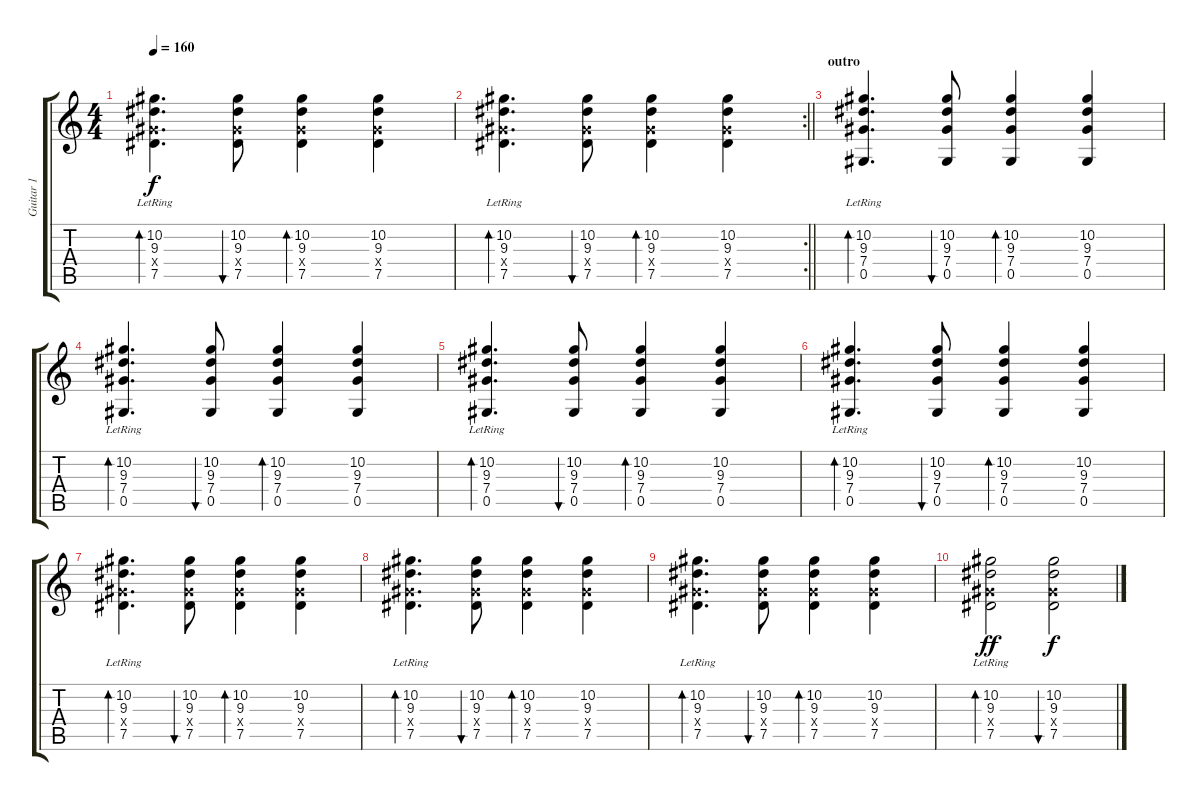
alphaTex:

\track ("Guitar 1" "Guitar 1") {instrument acousticguitarnylon}
\staff {score tabs}
\tuning (Eb4 Bb3 Gb3 Db3 Ab2 Eb2) {hide}
\ts (4 4)
\tempo 160
\clef g2
\ks c
(10.2 9.3{lr} 7.4{x} 7.5{lr}).4{d bd 120 dy f} (10.2 9.3 7.4{x} 7.5).8{bu 120} (10.2 9.3 7.4{x} 7.5).4{bd 120} (10.2 9.3 7.4{x} 7.5).4 |
\rc 2
\barLineRight lightlight
(10.2 9.3{lr} 7.4{x} 7.5{lr}).4{d bd 120} (10.2 9.3 7.4{x} 7.5).8{bu 120} (10.2 9.3 7.4{x} 7.5).4{bd 120} (10.2 9.3 7.4{x} 7.5).4 |
\section ("" "outro")
(10.2 9.3{lr} 7.4{lr} 0.5{lr}).4{d bd 120 volume 8} (10.2 9.3 7.4 0.5).8{bu 120} (10.2 9.3 7.4 0.5).4{bd 120} (10.2 9.3 7.4 0.5).4 |
(10.2 9.3{lr} 7.4{lr} 0.5{lr}).4{d bd 120} (10.2 9.3 7.4 0.5).8{bu 120} (10.2 9.3 7.4 0.5).4{bd 120} (10.2 9.3 7.4 0.5).4 |
(10.2 9.3{lr} 7.4{lr} 0.5{lr}).4{d bd 120} (10.2 9.3 7.4 0.5).8{bu 120} (10.2 9.3 7.4 0.5).4{bd 120} (10.2 9.3 7.4 0.5).4 |
(10.2 9.3{lr} 7.4{lr} 0.5{lr}).4{d bd 120} (10.2 9.3 7.4 0.5).8{bu 120} (10.2 9.3 7.4 0.5).4{bd 120} (10.2 9.3 7.4 0.5).4 |
(10.2 9.3{lr} 7.4{x} 7.5{lr}).4{d bd 120 volume 0} (10.2 9.3 7.4{x} 7.5).8{bu 120} (10.2 9.3 7.4{x} 7.5).4{bd 120} (10.2 9.3 7.4{x} 7.5).4 |
(10.2 9.3{lr} 7.4{x} 7.5{lr}).4{d bd 120} (10.2 9.3 7.4{x} 7.5).8{bu 120} (10.2 9.3 7.4{x} 7.5).4{bd 120} (10.2 9.3 7.4{x} 7.5).4 |
(10.2 9.3{lr} 7.4{x} 7.5{lr}).4{d bd 120} (10.2 9.3 7.4{x} 7.5).8{bu 120} (10.2 9.3 7.4{x} 7.5).4{bd 120} (10.2 9.3 7.4{x} 7.5).4 |
(10.2 9.3{lr} 7.4{x} 7.5{lr}).2{bd 120 dy ff} (10.2 9.3 7.4{x} 7.5).2{bu 120 dy f}
